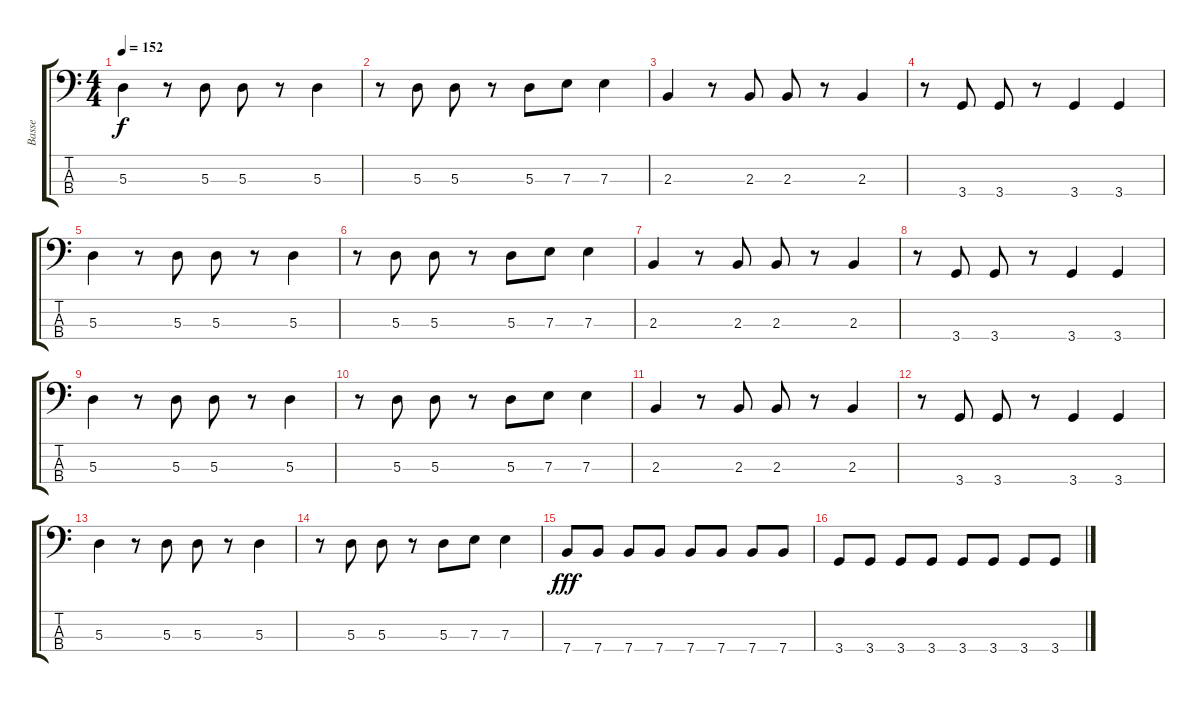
\track ("Basse" "Basse") {instrument electricbasspick}
\staff {score tabs}
\tuning (G2 D2 A1 E1) {hide}
\ts (4 4)
\tempo 152
\clef f4
\ks c
5.3.4{dy f} r.8 5.3.8 5.3.8 r.8 5.3.4 |
r.8 5.3.8 5.3.8 r.8 5.3.8 7.3.8 7.3.4 |
2.3.4 r.8 2.3.8 2.3.8 r.8 2.3.4 |
r.8 3.4.8 3.4.8 r.8 3.4.4 3.4.4 |
5.3.4 r.8 5.3.8 5.3.8 r.8 5.3.4 |
r.8 5.3.8 5.3.8 r.8 5.3.8 7.3.8 7.3.4 |
2.3.4 r.8 2.3.8 2.3.8 r.8 2.3.4 |
r.8 3.4.8 3.4.8 r.8 3.4.4 3.4.4 |
5.3.4 r.8 5.3.8 5.3.8 r.8 5.3.4 |
r.8 5.3.8 5.3.8 r.8 5.3.8 7.3.8 7.3.4 |
2.3.4 r.8 2.3.8 2.3.8 r.8 2.3.4 |
r.8 3.4.8 3.4.8 r.8 3.4.4 3.4.4 |
5.3.4 r.8 5.3.8 5.3.8 r.8 5.3.4 |
r.8 5.3.8 5.3.8 r.8 5.3.8 7.3.8 7.3.4 |
7.4.8{dy fff} 7.4.8 7.4.8 7.4.8 7.4.8 7.4.8 7.4.8 7.4.8 |
3.4.8 3.4.8 3.4.8 3.4.8 3.4.8 3.4.8 3.4.8 3.4.8
